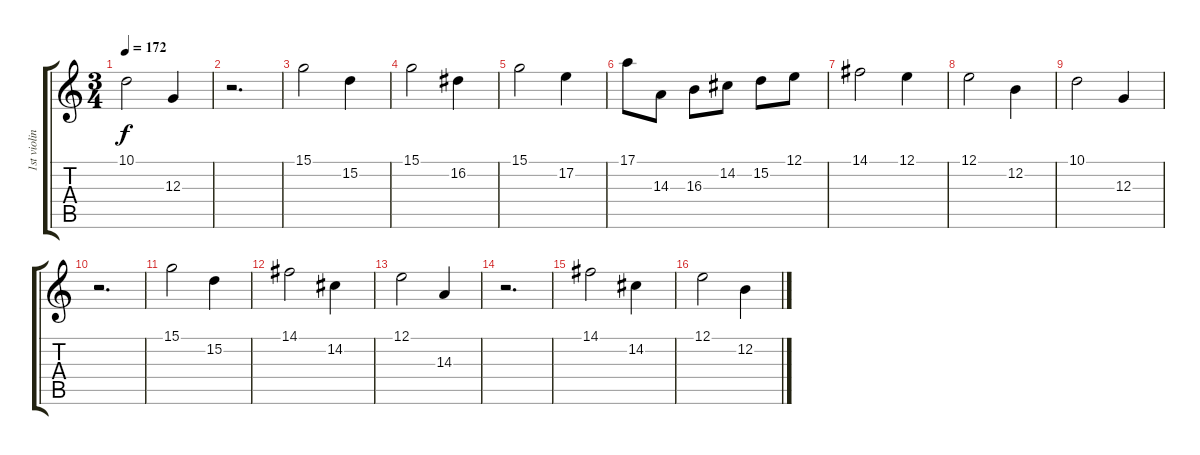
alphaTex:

\track ("1st violins" "1st violin") {instrument stringensemble1}
\staff {score tabs}
\tuning (E4 B3 G3 D3 A2 E2) {hide}
\ts (3 4)
\tempo 172
\clef g2
\ks c
10.1.2{dy f} 12.3.4 |
r.2{d} |
15.1.2 15.2.4 |
15.1.2 16.2.4 |
15.1.2 17.2.4 |
17.1.8 14.3.8 16.3.8 14.2.8 15.2.8 12.1.8 |
14.1.2 12.1.4 |
12.1.2 12.2.4 |
10.1.2 12.3.4 |
r.2{d} |
15.1.2 15.2.4 |
14.1.2 14.2.4 |
12.1.2 14.3.4 |
r.2{d} |
14.1.2 14.2.4 |
12.1.2 12.2.4
